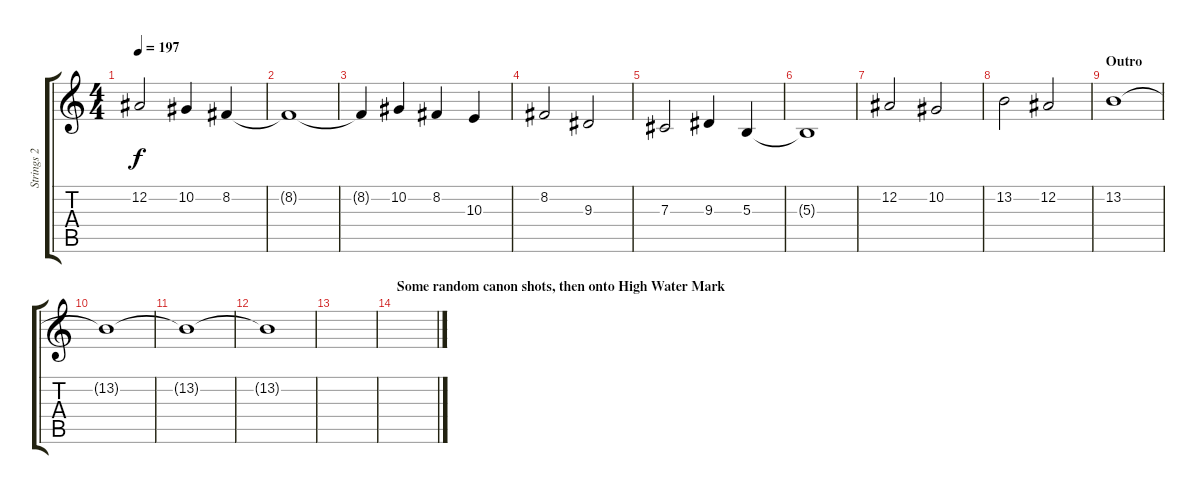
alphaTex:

\track ("Strings 2" "Strings 2") {instrument stringensemble1}
\staff {score tabs}
\tuning (Eb4 Bb3 Gb3 Db3 Ab2 Eb2) {hide}
\ts (4 4)
\tempo 197
\clef g2
\ks c
12.2.2{dy f} 10.2.4 8.2.4 |
8.2{t}.1 |
8.2{t}.4 10.2.4 8.2.4 10.3.4 |
8.2.2 9.3.2 |
7.3.2 9.3.4 5.3.4 |
5.3{t}.1 |
12.2.2 10.2.2 |
13.2.2 12.2.2 |
\section ("" "Outro")
13.2.1 |
13.2{t}.1 |
13.2{t}.1 |
13.2{t}.1{volume 0} |
|
\section ("" "Some random canon shots, then onto High Water Mark")
